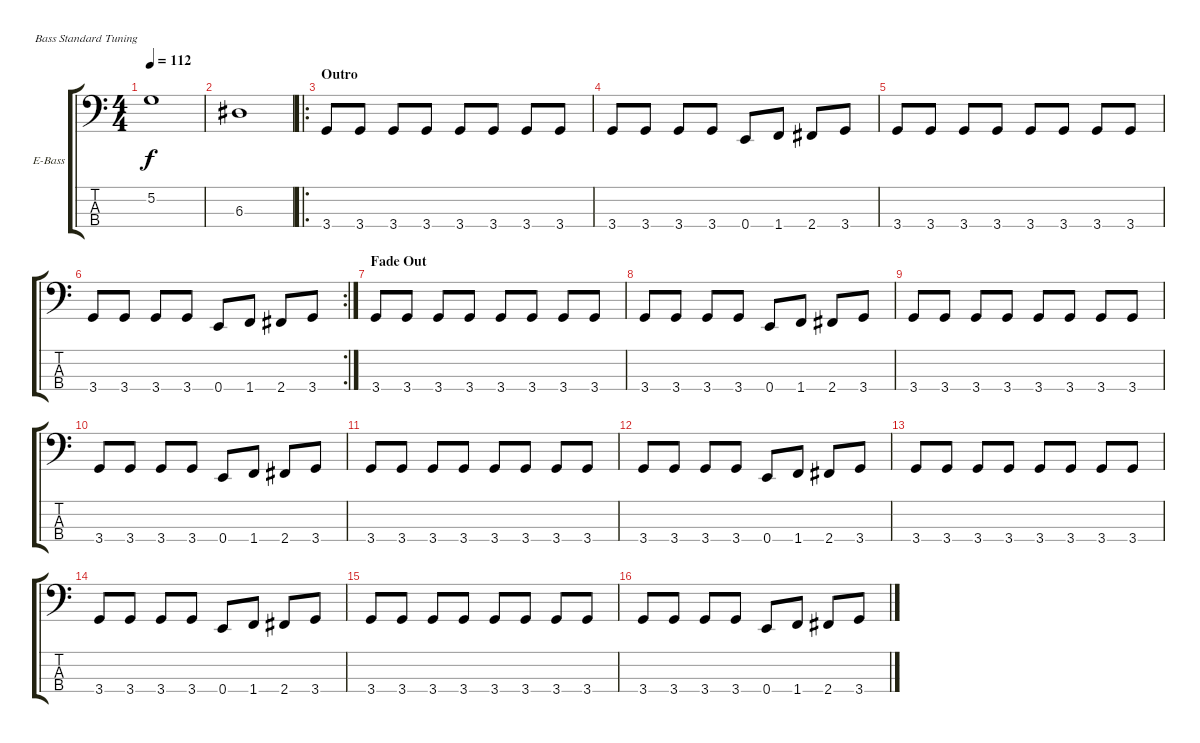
\defaultSystemsLayout 4
\bracketExtendMode groupsimilarinstruments
\firstSystemTrackNameOrientation horizontal
\otherSystemsTrackNameOrientation horizontal
\track ("Metal Bass" "E-Bass") {instrument electricbassfinger}
\staff {score tabs}
\tuning (G2 D2 A1 E1)
\ts (4 4)
\tempo 112
\clef f4
\ks c
5.2.1{dy f} |
6.3.1 |
\ro
\section ("" "Outro")
3.4.8 3.4.8 3.4.8 3.4.8 3.4.8 3.4.8 3.4.8 3.4.8 |
3.4.8 3.4.8 3.4.8 3.4.8 0.4.8 1.4.8 2.4.8 3.4.8 |
3.4.8 3.4.8 3.4.8 3.4.8 3.4.8 3.4.8 3.4.8 3.4.8 |
\rc 2
3.4.8 3.4.8 3.4.8 3.4.8 0.4.8 1.4.8 2.4.8 3.4.8 |
\section ("" "Fade Out")
3.4.8 3.4.8 3.4.8 3.4.8 3.4.8 3.4.8 3.4.8 3.4.8 |
3.4.8 3.4.8 3.4.8 3.4.8 0.4.8 1.4.8 2.4.8 3.4.8 |
3.4.8 3.4.8 3.4.8 3.4.8 3.4.8 3.4.8 3.4.8 3.4.8 |
3.4.8 3.4.8 3.4.8 3.4.8 0.4.8 1.4.8 2.4.8 3.4.8 |
3.4.8 3.4.8 3.4.8 3.4.8 3.4.8 3.4.8 3.4.8 3.4.8 |
3.4.8 3.4.8 3.4.8 3.4.8 0.4.8 1.4.8 2.4.8 3.4.8 |
3.4.8 3.4.8 3.4.8 3.4.8 3.4.8 3.4.8 3.4.8 3.4.8 |
3.4.8 3.4.8 3.4.8 3.4.8 0.4.8 1.4.8 2.4.8 3.4.8 |
3.4.8 3.4.8 3.4.8 3.4.8 3.4.8 3.4.8 3.4.8 3.4.8 |
3.4.8 3.4.8 3.4.8 3.4.8 0.4.8 1.4.8 2.4.8 3.4.8
